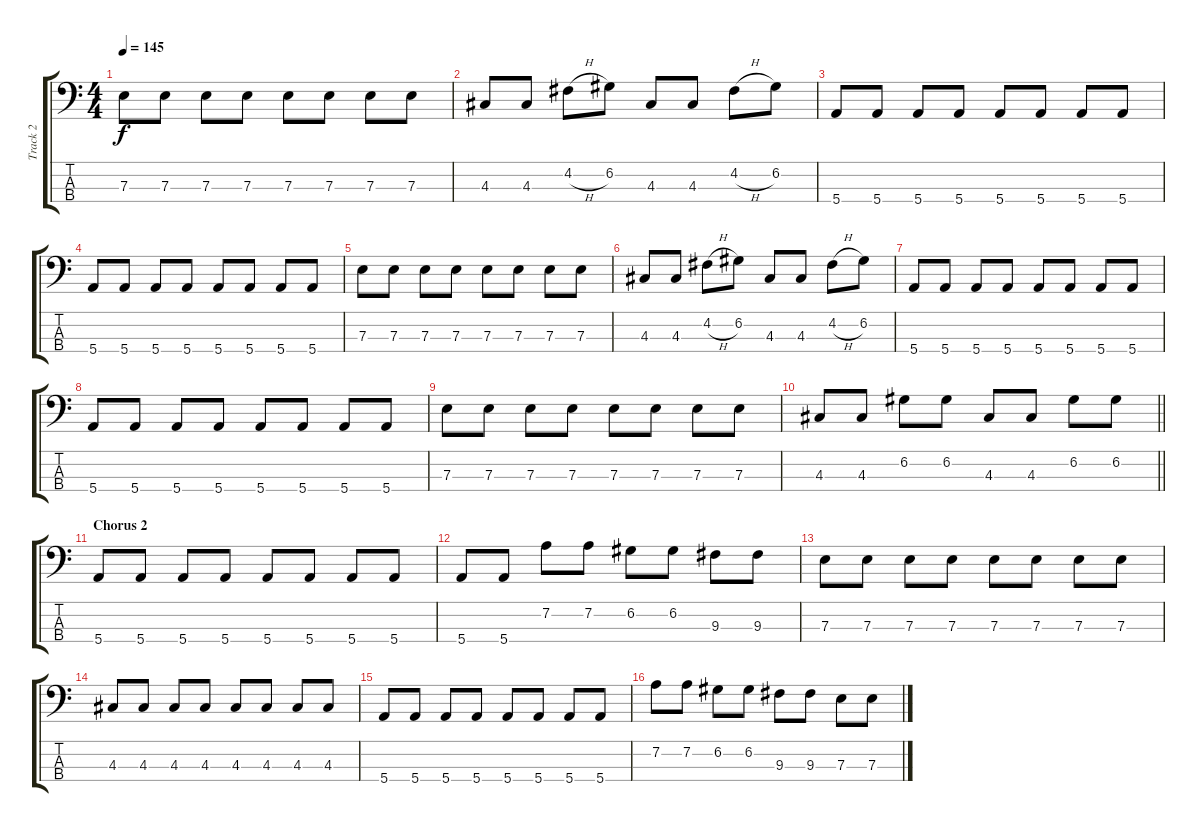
\track ("Track 2" "Track 2") {instrument electricbasspick}
\staff {score tabs}
\tuning (G2 D2 A1 E1) {hide}
\ts (4 4)
\tempo 145
\clef f4
\ks c
7.3.8{dy f} 7.3.8 7.3.8 7.3.8 7.3.8 7.3.8 7.3.8 7.3.8 |
4.3.8 4.3.8 4.2{h}.8 6.2.8 4.3.8 4.3.8 4.2{h}.8 6.2.8 |
5.4.8 5.4.8 5.4.8 5.4.8 5.4.8 5.4.8 5.4.8 5.4.8 |
5.4.8 5.4.8 5.4.8 5.4.8 5.4.8 5.4.8 5.4.8 5.4.8 |
7.3.8 7.3.8 7.3.8 7.3.8 7.3.8 7.3.8 7.3.8 7.3.8 |
4.3.8 4.3.8 4.2{h}.8 6.2.8 4.3.8 4.3.8 4.2{h}.8 6.2.8 |
5.4.8 5.4.8 5.4.8 5.4.8 5.4.8 5.4.8 5.4.8 5.4.8 |
5.4.8 5.4.8 5.4.8 5.4.8 5.4.8 5.4.8 5.4.8 5.4.8 |
7.3.8 7.3.8 7.3.8 7.3.8 7.3.8 7.3.8 7.3.8 7.3.8 |
\barLineRight lightlight
4.3.8 4.3.8 6.2.8 6.2.8 4.3.8 4.3.8 6.2.8 6.2.8 |
\section ("" "Chorus 2")
5.4.8 5.4.8 5.4.8 5.4.8 5.4.8 5.4.8 5.4.8 5.4.8 |
5.4.8 5.4.8 7.2.8 7.2.8 6.2.8 6.2.8 9.3.8 9.3.8 |
7.3.8 7.3.8 7.3.8 7.3.8 7.3.8 7.3.8 7.3.8 7.3.8 |
4.3.8 4.3.8 4.3.8 4.3.8 4.3.8 4.3.8 4.3.8 4.3.8 |
5.4.8 5.4.8 5.4.8 5.4.8 5.4.8 5.4.8 5.4.8 5.4.8 |
7.2.8 7.2.8 6.2.8 6.2.8 9.3.8 9.3.8 7.3.8 7.3.8
